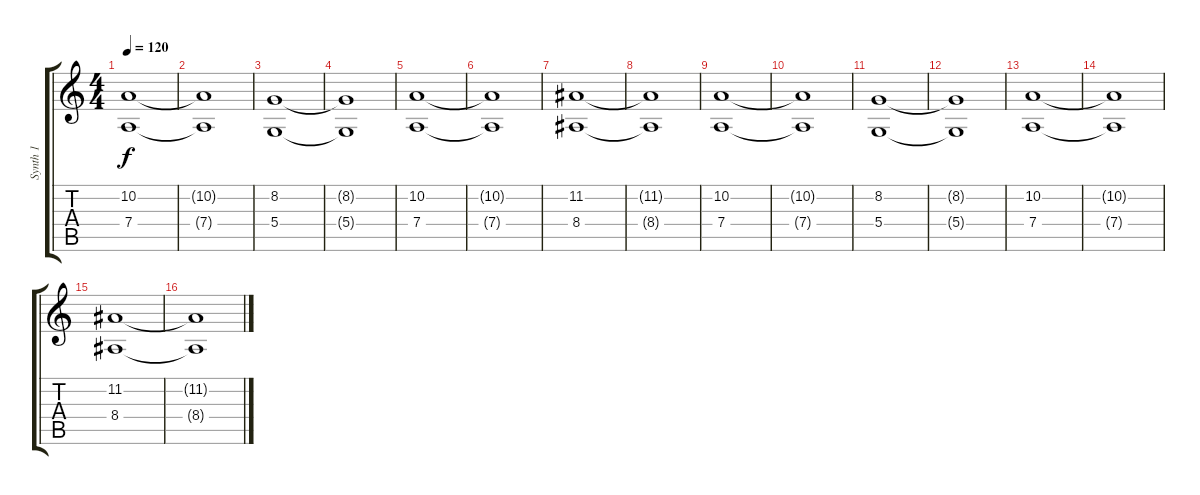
\track ("Synth 1" "Synth 1") {instrument stringensemble1}
\staff {score tabs}
\tuning (E4 B3 G3 D3 A2 D2) {hide}
\ts (4 4)
\tempo 120
\clef g2
\ks c
(10.2 7.4).1{dy f} |
(10.2{t} 7.4{t}).1 |
(8.2 5.4).1 |
(8.2{t} 5.4{t}).1 |
(10.2 7.4).1 |
(10.2{t} 7.4{t}).1 |
(11.2 8.4).1 |
(11.2{t} 8.4{t}).1 |
(10.2 7.4).1 |
(10.2{t} 7.4{t}).1 |
(8.2 5.4).1 |
(8.2{t} 5.4{t}).1 |
\section ("" "")
(10.2 7.4).1 |
(10.2{t} 7.4{t}).1 |
(11.2 8.4).1 |
(11.2{t} 8.4{t}).1
